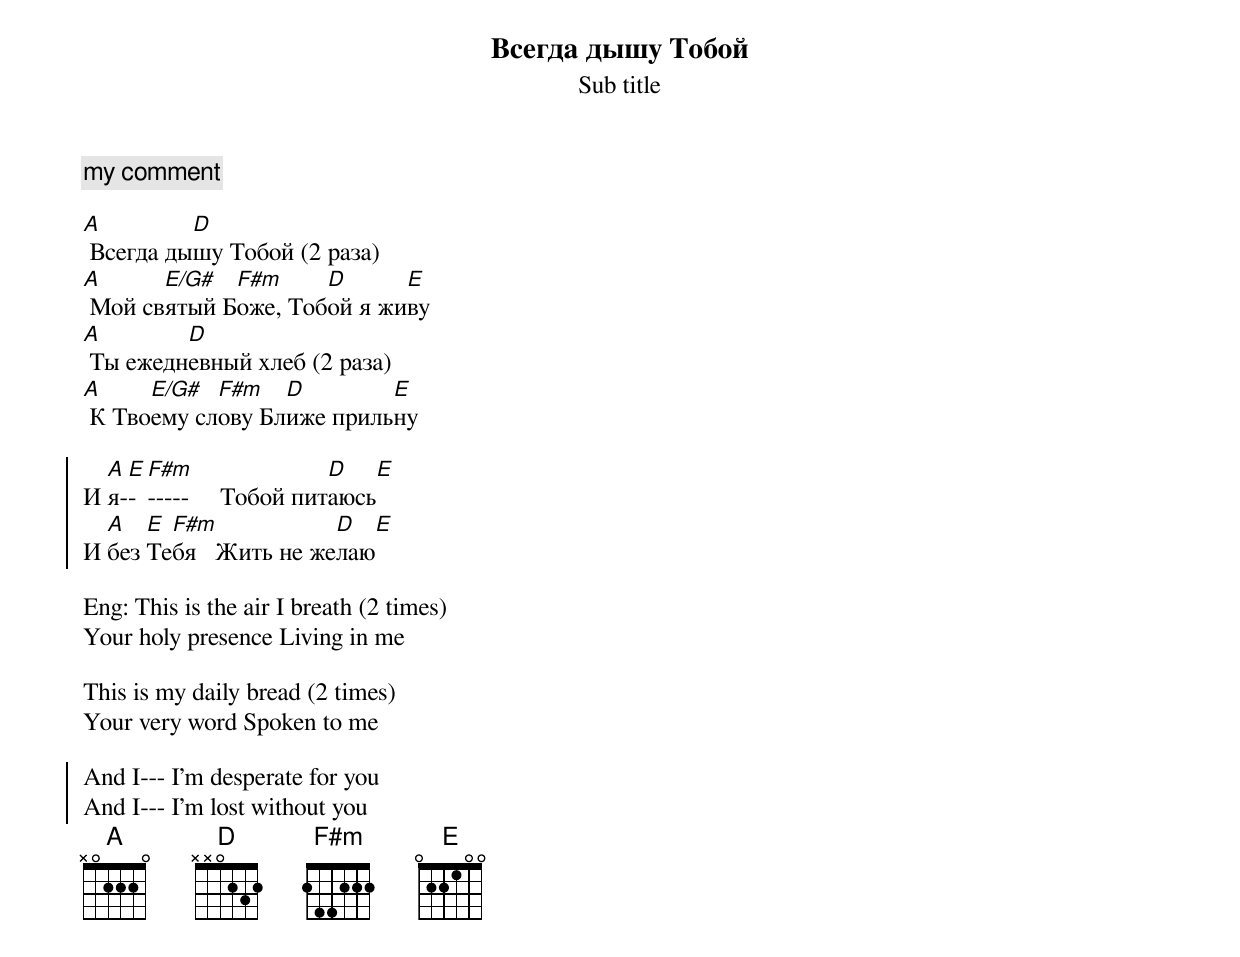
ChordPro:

{title:Всегда дышу Тобой}
{subtitle:Sub title}
{comment:my comment}

[A] Всегда ды[D]шу Тобой (2 раза)
[A] Мой св[E/G#]ятый Б[F#m]оже, Тоб[D]ой я жи[E]ву
[A] Ты ежедн[D]евный хлеб (2 раза)
[A] К Тво[E/G#]ему сл[F#m]ову Бл[D]иже приль[E]ну

{start_of_chorus}
И [A]я-[E]-[F#m]-----     Тобой пит[D]аюсь[E]
И [A]без [E]Те[F#m]бя   Жить не же[D]лаю[E]
{end_of_chorus}

Eng: This is the air I breath (2 times)
Your holy presence Living in me

This is my daily bread (2 times)
Your very word Spoken to me

{soc}
And I--- I’m desperate for you
And I--- I’m lost without you
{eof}
